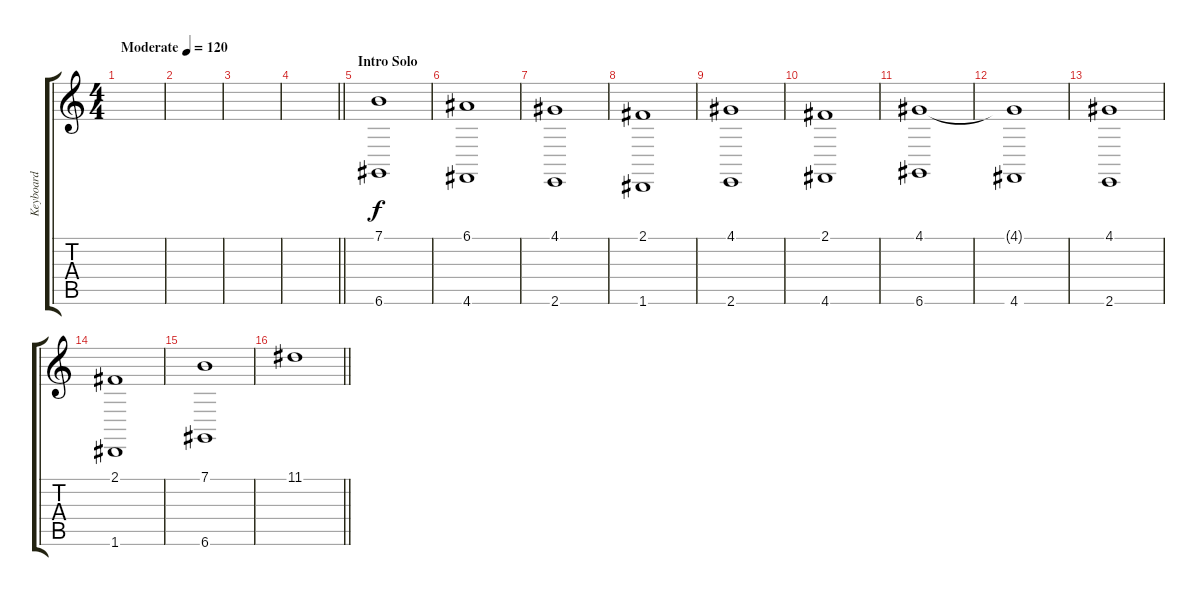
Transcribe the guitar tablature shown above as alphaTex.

\track ("Keyboard" "Keyboard") {instrument flute}
\staff {score tabs}
\tuning (E4 B3 G3 D3 A2 D2) {hide}
\ts (4 4)
\tempo (120 "Moderate")
\clef g2
\ks c
|
|
|
\barLineRight lightlight
|
\section ("" "Intro Solo")
(7.1 6.6).1 |
(6.1 4.6).1 |
(4.1 2.6).1 |
(2.1 1.6).1 |
(4.1 2.6).1 |
(2.1 4.6).1 |
(4.1 6.6).1 |
(4.1{t} 4.6).1 |
(4.1 2.6).1 |
(2.1 1.6).1 |
(7.1 6.6).1 |
\barLineRight lightlight
11.1.1
